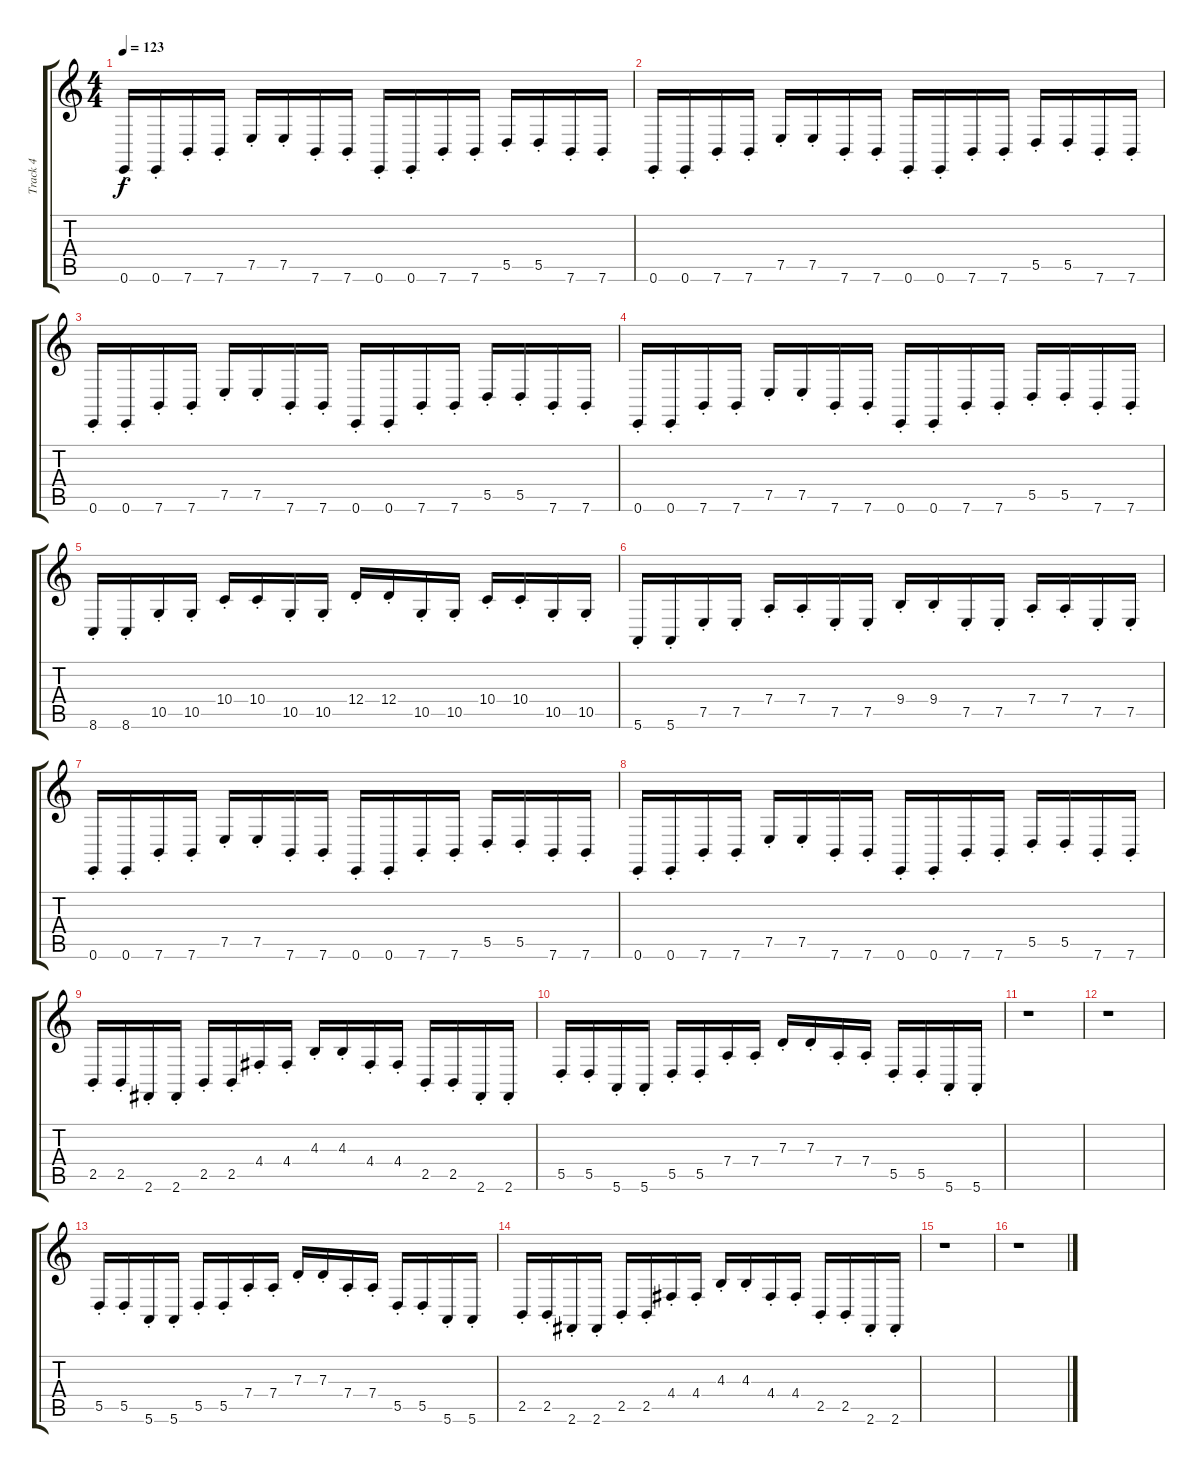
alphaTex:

\track ("Track 4" "Track 4") {instrument lead5charang}
\staff {score tabs}
\tuning (E4 B3 G3 D3 A2 E2) {hide}
\ts (4 4)
\tempo 123
\clef g2
\ks c
0.6{st}.16{dy f} 0.6{st}.16 7.6{st}.16 7.6{st}.16 7.5{st}.16 7.5{st}.16 7.6{st}.16 7.6{st}.16 0.6{st}.16 0.6{st}.16 7.6{st}.16 7.6{st}.16 5.5{st}.16 5.5{st}.16 7.6{st}.16 7.6{st}.16 |
0.6{st}.16 0.6{st}.16 7.6{st}.16 7.6{st}.16 7.5{st}.16 7.5{st}.16 7.6{st}.16 7.6{st}.16 0.6{st}.16 0.6{st}.16 7.6{st}.16 7.6{st}.16 5.5{st}.16 5.5{st}.16 7.6{st}.16 7.6{st}.16 |
0.6{st}.16 0.6{st}.16 7.6{st}.16 7.6{st}.16 7.5{st}.16 7.5{st}.16 7.6{st}.16 7.6{st}.16 0.6{st}.16 0.6{st}.16 7.6{st}.16 7.6{st}.16 5.5{st}.16 5.5{st}.16 7.6{st}.16 7.6{st}.16 |
0.6{st}.16 0.6{st}.16 7.6{st}.16 7.6{st}.16 7.5{st}.16 7.5{st}.16 7.6{st}.16 7.6{st}.16 0.6{st}.16 0.6{st}.16 7.6{st}.16 7.6{st}.16 5.5{st}.16 5.5{st}.16 7.6{st}.16 7.6{st}.16 |
8.6{st}.16 8.6{st}.16 10.5{st}.16 10.5{st}.16 10.4{st}.16 10.4{st}.16 10.5{st}.16 10.5{st}.16 12.4{st}.16 12.4{st}.16 10.5{st}.16 10.5{st}.16 10.4{st}.16 10.4{st}.16 10.5{st}.16 10.5{st}.16 |
5.6{st}.16 5.6{st}.16 7.5{st}.16 7.5{st}.16 7.4{st}.16 7.4{st}.16 7.5{st}.16 7.5{st}.16 9.4{st}.16 9.4{st}.16 7.5{st}.16 7.5{st}.16 7.4{st}.16 7.4{st}.16 7.5{st}.16 7.5{st}.16 |
0.6{st}.16 0.6{st}.16 7.6{st}.16 7.6{st}.16 7.5{st}.16 7.5{st}.16 7.6{st}.16 7.6{st}.16 0.6{st}.16 0.6{st}.16 7.6{st}.16 7.6{st}.16 5.5{st}.16 5.5{st}.16 7.6{st}.16 7.6{st}.16 |
0.6{st}.16 0.6{st}.16 7.6{st}.16 7.6{st}.16 7.5{st}.16 7.5{st}.16 7.6{st}.16 7.6{st}.16 0.6{st}.16 0.6{st}.16 7.6{st}.16 7.6{st}.16 5.5{st}.16 5.5{st}.16 7.6{st}.16 7.6{st}.16 |
2.5{st}.16 2.5{st}.16 2.6{st}.16 2.6{st}.16 2.5{st}.16 2.5{st}.16 4.4{st}.16 4.4{st}.16 4.3{st}.16 4.3{st}.16 4.4{st}.16 4.4{st}.16 2.5{st}.16 2.5{st}.16 2.6{st}.16 2.6{st}.16 |
5.5{st}.16 5.5{st}.16 5.6{st}.16 5.6{st}.16 5.5{st}.16 5.5{st}.16 7.4{st}.16 7.4{st}.16 7.3{st}.16 7.3{st}.16 7.4{st}.16 7.4{st}.16 5.5{st}.16 5.5{st}.16 5.6{st}.16 5.6{st}.16 |
r.1 |
r.1 |
5.5{st}.16 5.5{st}.16 5.6{st}.16 5.6{st}.16 5.5{st}.16 5.5{st}.16 7.4{st}.16 7.4{st}.16 7.3{st}.16 7.3{st}.16 7.4{st}.16 7.4{st}.16 5.5{st}.16 5.5{st}.16 5.6{st}.16 5.6{st}.16 |
2.5{st}.16 2.5{st}.16 2.6{st}.16 2.6{st}.16 2.5{st}.16 2.5{st}.16 4.4{st}.16 4.4{st}.16 4.3{st}.16 4.3{st}.16 4.4{st}.16 4.4{st}.16 2.5{st}.16 2.5{st}.16 2.6{st}.16 2.6{st}.16 |
r.1 |
r.1
